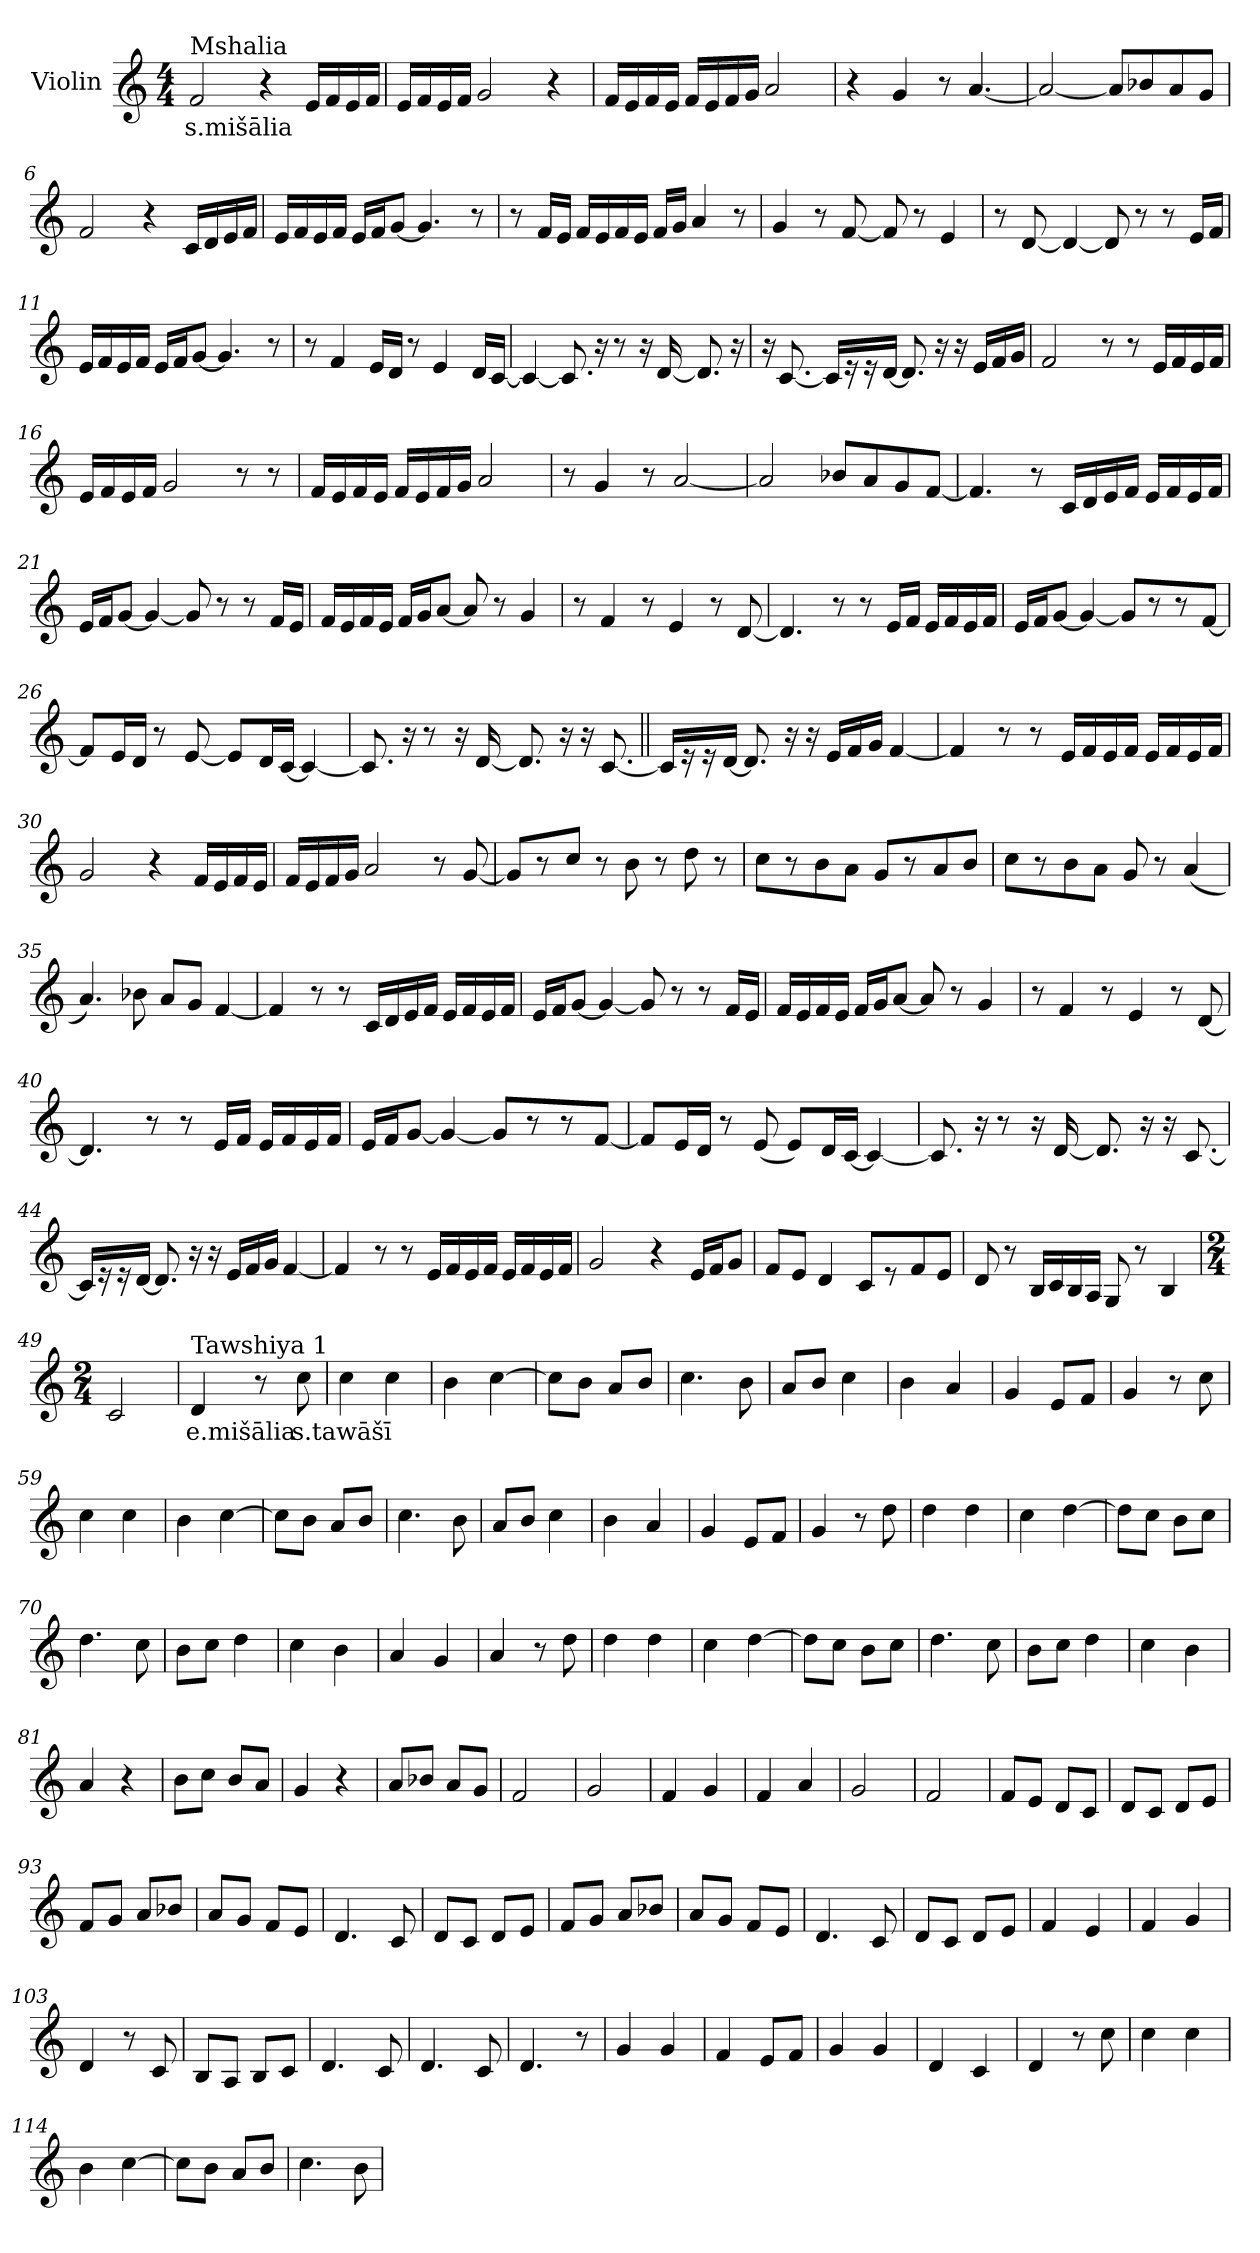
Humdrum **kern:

**kern	**text
*part1	*part1
*staff1	*staff1
*I"Violin	*
*clefG2	*
*k[]	*
*M4/4	*
*MM90	*
=1	=1
!LO:TX:a:t=Mshalia	!
!	!LO:LY:b
2f/	s.mišālia
4r	.
16e/LL	.
16f/	.
16e/	.
16f/JJ	.
=2	=2
16e/LL	.
16f/	.
16e/	.
16f/JJ	.
2g/	.
4r	.
=3	=3
16f/LL	.
16e/	.
16f/	.
16e/JJ	.
16f/LL	.
16e/	.
16f/	.
16g/JJ	.
2a/	.
=4	=4
4r	.
4g/	.
8r	.
[4.a/	.
!!LO:LB:g=z
=5	=5
2a/_	.
8a/L]	.
8b-X/	.
8a/	.
8g/J	.
=6	=6
2f/	.
4r	.
16c/LL	.
16d/	.
16e/	.
16f/JJ	.
=7	=7
16e/LL	.
16f/	.
16e/	.
16f/JJ	.
16e/LL	.
16f/J	.
[8g/J	.
4.g/]	.
8r	.
=8	=8
8r	.
16f/LL	.
16e/JJ	.
16f/LL	.
16e/	.
16f/	.
16e/JJ	.
16f/LL	.
16g/JJ	.
4a/	.
8r	.
!!LO:LB:g=z
=9	=9
4g/	.
8r	.
[8f/	.
8f/]	.
8r	.
4e/	.
=10	=10
8r	.
[8d/	.
4d/_	.
8d/]	.
8r	.
8r	.
16e/LL	.
16f/JJ	.
=11	=11
16e/LL	.
16f/	.
16e/	.
16f/JJ	.
16e/LL	.
16f/J	.
[8g/J	.
4.g/]	.
8r	.
=12	=12
8r	.
4f/	.
16e/LL	.
16d/JJ	.
8r	.
4e/	.
16d/LL	.
[16c/JJ	.
!!LO:LB:g=z
=13	=13
4c/_	.
8.c/]	.
16r	.
8r	.
16r	.
[16d/	.
8.d/]	.
16r	.
=14	=14
16r	.
[8.c/	.
16c/LL]	.
16r	.
16r	.
[16d/JJ	.
8.d/]	.
16r	.
16r	.
16e/LL	.
16f/	.
16g/JJ	.
=15	=15
2f/	.
8r	.
8r	.
16e/LL	.
16f/	.
16e/	.
16f/JJ	.
=16	=16
16e/LL	.
16f/	.
16e/	.
16f/JJ	.
2g/	.
8r	.
8r	.
!!LO:LB:g=z
=17	=17
16f/LL	.
16e/	.
16f/	.
16e/JJ	.
16f/LL	.
16e/	.
16f/	.
16g/JJ	.
2a/	.
=18	=18
8r	.
4g/	.
8r	.
[2a/	.
=19	=19
2a/]	.
8b-X/L	.
8a/	.
8g/	.
[8f/J	.
=20	=20
4.f/]	.
8r	.
16c/LL	.
16d/	.
16e/	.
16f/JJ	.
16e/LL	.
16f/	.
16e/	.
16f/JJ	.
!!LO:LB:g=z
=21	=21
16e/LL	.
16f/J	.
[8g/J	.
4g/_	.
8g/]	.
8r	.
8r	.
16f/LL	.
16e/JJ	.
=22	=22
16f/LL	.
16e/	.
16f/	.
16e/JJ	.
16f/LL	.
16g/J	.
[8a/J	.
8a/]	.
8r	.
4g/	.
=23	=23
8r	.
4f/	.
8r	.
4e/	.
8r	.
[8d/	.
=24	=24
4.d/]	.
8r	.
8r	.
16e/LL	.
16f/JJ	.
16e/LL	.
16f/	.
16e/	.
16f/JJ	.
!!LO:LB:g=z
=25	=25
16e/LL	.
16f/J	.
[8g/J	.
4g/_	.
8g/L]	.
8r	.
8r	.
[8f/J	.
=26	=26
8f/L]	.
16e/L	.
16d/JJ	.
8r	.
[8e/	.
8e/L]	.
16d/L	.
[16c/JJ	.
4c/_	.
=27	=27
8.c/]	.
16r	.
8r	.
16r	.
[16d/	.
8.d/]	.
16r	.
16r	.
[8.c/	.
!!LO:PB:g=z
=28||	=28||
16c/LL]	.
16r	.
16r	.
[16d/JJ	.
8.d/]	.
16r	.
16r	.
16e/LL	.
16f/	.
16g/JJ	.
[4f/	.
=29	=29
4f/]	.
8r	.
8r	.
16e/LL	.
16f/	.
16e/	.
16f/JJ	.
16e/LL	.
16f/	.
16e/	.
16f/JJ	.
=30	=30
2g/	.
4r	.
16f/LL	.
16e/	.
16f/	.
16e/JJ	.
=31	=31
16f/LL	.
16e/	.
16f/	.
16g/JJ	.
2a/	.
8r	.
[8g/	.
!!LO:PB:g=z
=32	=32
8g/L]	.
8r	.
8cc/J	.
8r	.
8b\	.
8r	.
8dd\	.
8r	.
=33	=33
8cc\L	.
8r	.
8b\	.
8a\J	.
8g/L	.
8r	.
8a/	.
8b/J	.
=34	=34
8cc\L	.
8r	.
8b\	.
8a\J	.
8g/	.
8r	.
(<4a/	.
=35	=35
4.a/)	.
8b-X\	.
8a/L	.
8g/J	.
[4f/	.
!!LO:LB:g=z
=36	=36
4f/]	.
8r	.
8r	.
16c/LL	.
16d/	.
16e/	.
16f/JJ	.
16e/LL	.
16f/	.
16e/	.
16f/JJ	.
=37	=37
16e/LL	.
16f/J	.
[8g/J	.
4g/_	.
8g/]	.
8r	.
8r	.
16f/LL	.
16e/JJ	.
=38	=38
16f/LL	.
16e/	.
16f/	.
16e/JJ	.
16f/LL	.
16g/J	.
[8a/J	.
8a/]	.
8r	.
4g/	.
=39	=39
8r	.
4f/	.
8r	.
4e/	.
8r	.
[8d/	.
!!LO:LB:g=z
=40	=40
4.d/]	.
8r	.
8r	.
16e/LL	.
16f/JJ	.
16e/LL	.
16f/	.
16e/	.
16f/JJ	.
=41	=41
16e/LL	.
16f/J	.
[8g/J	.
4g/_	.
8g/L]	.
8r	.
8r	.
[8f/J	.
=42	=42
8f/L]	.
16e/L	.
16d/JJ	.
8r	.
(<8e/	.
8e/L)	.
16d/L	.
[16c/JJ	.
4c/_	.
!!LO:LB:g=z
=43	=43
8.c/]	.
16r	.
8r	.
16r	.
[16d/	.
8.d/]	.
16r	.
16r	.
[8.c/	.
=44	=44
16c/LL]	.
16r	.
16r	.
[16d/JJ	.
8.d/]	.
16r	.
16r	.
16e/LL	.
16f/	.
16g/JJ	.
[4f/	.
=45	=45
4f/]	.
8r	.
8r	.
16e/LL	.
16f/	.
16e/	.
16f/JJ	.
16e/LL	.
16f/	.
16e/	.
16f/JJ	.
!!LO:LB:g=z
=46	=46
2g/	.
4r	.
16e/LL	.
16f/J	.
8g/J	.
=47	=47
8f/L	.
8e/J	.
4d/	.
8c/L	.
8r	.
8f/	.
8e/J	.
=48	=48
8d/	.
8r	.
16B/LL	.
16c/	.
16B/	.
16A/JJ	.
8G/	.
8r	.
4B/	.
=49	=49
*M2/4	*
*MM150	*
2c/	.
=50	=50
!LO:TX:a:t=Tawshiya 1	!
!	!LO:LY:b
4d/	e.mišālia
8r	.
!	!LO:LY:b
8cc\	s.tawāšī
=51	=51
4cc\	.
4cc\	.
!!LO:LB:g=z
=52	=52
4b\	.
[4cc\	.
=53	=53
8cc\L]	.
8b\J	.
8a/L	.
8b/J	.
=54	=54
4.cc\	.
8b\	.
=55	=55
8a/L	.
8b/J	.
4cc\	.
=56	=56
4b\	.
4a/	.
=57	=57
4g/	.
8e/L	.
8f/J	.
=58	=58
4g/	.
8r	.
8cc\	.
=59	=59
4cc\	.
4cc\	.
=60	=60
4b\	.
[4cc\	.
=61	=61
8cc\L]	.
8b\J	.
8a/L	.
8b/J	.
!!LO:LB:g=z
=62	=62
4.cc\	.
8b\	.
=63	=63
8a/L	.
8b/J	.
4cc\	.
=64	=64
4b\	.
4a/	.
=65	=65
4g/	.
8e/L	.
8f/J	.
=66	=66
4g/	.
8r	.
8dd\	.
=67	=67
4dd\	.
4dd\	.
=68	=68
4cc\	.
[4dd\	.
=69	=69
8dd\L]	.
8cc\J	.
8b\L	.
8cc\J	.
=70	=70
4.dd\	.
8cc\	.
=71	=71
8b\L	.
8cc\J	.
4dd\	.
!!LO:LB:g=z
=72	=72
4cc\	.
4b\	.
=73	=73
4a/	.
4g/	.
=74	=74
4a/	.
8r	.
8dd\	.
=75	=75
4dd\	.
4dd\	.
=76	=76
4cc\	.
[4dd\	.
=77	=77
8dd\L]	.
8cc\J	.
8b\L	.
8cc\J	.
=78	=78
4.dd\	.
8cc\	.
=79	=79
8b\L	.
8cc\J	.
4dd\	.
=80	=80
4cc\	.
4b\	.
=81	=81
4a/	.
4r	.
!!LO:PB:g=z
=82	=82
8b\L	.
8cc\J	.
8b/L	.
8a/J	.
=83	=83
4g/	.
4r	.
=84	=84
8a/L	.
8b-X/J	.
8a/L	.
8g/J	.
=85	=85
2f/	.
=86	=86
2g/	.
=87	=87
4f/	.
4g/	.
=88	=88
4f/	.
4a/	.
=89	=89
2g/	.
=90	=90
2f/	.
=91	=91
8f/L	.
8e/J	.
8d/L	.
8c/J	.
!!LO:LB:g=z
=92	=92
8d/L	.
8c/J	.
8d/L	.
8e/J	.
=93	=93
8f/L	.
8g/J	.
8a/L	.
8b-X/J	.
=94	=94
8a/L	.
8g/J	.
8f/L	.
8e/J	.
=95	=95
4.d/	.
8c/	.
=96	=96
8d/L	.
8c/J	.
8d/L	.
8e/J	.
=97	=97
8f/L	.
8g/J	.
8a/L	.
8b-X/J	.
=98	=98
8a/L	.
8g/J	.
8f/L	.
8e/J	.
=99	=99
4.d/	.
8c/	.
=100	=100
8d/L	.
8c/J	.
8d/L	.
8e/J	.
!!LO:LB:g=z
=101	=101
4f/	.
4e/	.
=102	=102
4f/	.
4g/	.
=103	=103
4d/	.
8r	.
8c/	.
=104	=104
8B/L	.
8A/J	.
8B/L	.
8c/J	.
=105	=105
4.d/	.
8c/	.
=106	=106
4.d/	.
8c/	.
=107	=107
4.d/	.
8r	.
=108	=108
4g/	.
4g/	.
=109	=109
4f/	.
8e/L	.
8f/J	.
=110	=110
4g/	.
4g/	.
!!LO:LB:g=z
=111	=111
4d/	.
4c/	.
=112	=112
4d/	.
8r	.
8cc\	.
=113	=113
4cc\	.
4cc\	.
=114	=114
4b\	.
[4cc\	.
=115	=115
8cc\L]	.
8b\J	.
8a/L	.
8b/J	.
=116	=116
4.cc\	.
8b\	.
=	=
*-	*-
